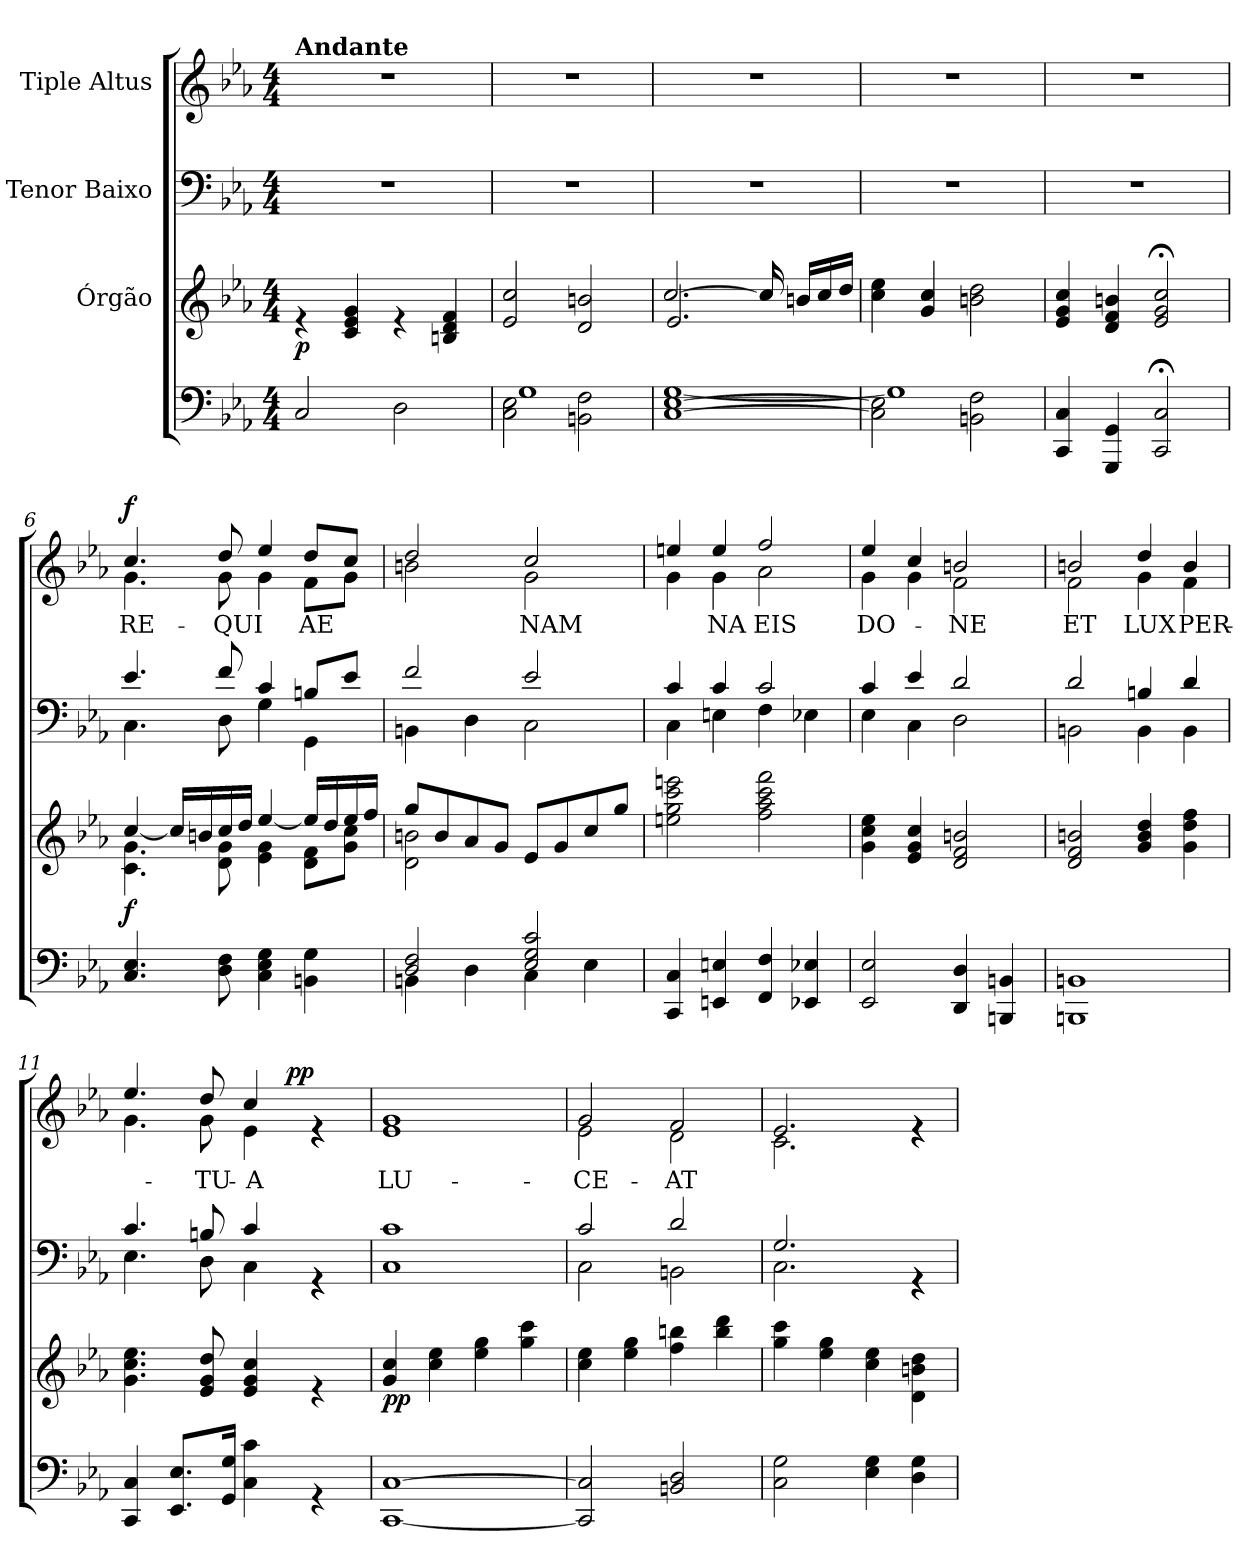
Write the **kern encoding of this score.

**kern	**dynam	**kern	**dynam	**kern	**kern	**text	**dynam
*part4	*part4	*part3	*part3	*part2	*part1	*part1	*part1
*staff4	*staff4	*staff3	*staff3	*staff2	*staff1	*staff1	*staff1
*	*	*I"Órgão	*	*I"Tenor Baixo	*I"Tiple Altus	*	*
*clefF4	*	*clefG2	*	*clefF4	*clefG2	*	*
*k[b-e-a-]	*	*k[b-e-a-]	*	*k[b-e-a-]	*k[b-e-a-]	*	*
*E-:	*	*E-:	*	*E-:	*E-:	*	*
*M4/4	*	*M4/4	*	*M4/4	*M4/4	*	*
=1	=1	=1	=1	=1	=1	=1	=1
!	!	!	!	!	!LO:TX:a:B:t=Andante	!	!
!	!	!	!LO:DY:b	!	!	!	!
2C/	.	4re	p	1r	1r	.	.
.	.	4c/ 4e-/ 4g/	.	.	.	.	.
2D\	.	4re	.	.	.	.	.
.	.	4Bn/ 4d/ 4f/	.	.	.	.	.
=2	=2	=2	=2	=2	=2	=2	=2
*^	*	*	*	*	*	*	*
2C\ 2E-\	1G	.	2e-/ 2cc/	.	1r	1r	.	.
2BBn\ 2F\	.	.	2d/ 2bn/	.	.	.	.	.
=3	=3	=3	=3	=3	=3	=3	=3	=3
*	*	*	*^	*	*	*	*	*
[>1C [>1E-	[>1G	.	[<2.cc/	2.e-/	.	1r	1r	.	.
.	.	.	16cc/]	4ryy	.	.	.	.	.
.	.	.	16bn/LL	.	.	.	.	.	.
.	.	.	16cc/	.	.	.	.	.	.
.	.	.	16dd/JJ	.	.	.	.	.	.
*	*	*	*v	*v	*	*	*	*	*
=4	=4	=4	=4	=4	=4	=4	=4	=4
2C\] 2E-\]	1G]	.	4cc\ 4ee-\	.	1r	1r	.	.
.	.	.	4g/ 4cc/	.	.	.	.	.
2BBn\ 2F\	.	.	2bn\ 2dd\	.	.	.	.	.
*v	*v	*	*	*	*	*	*	*
=5	=5	=5	=5	=5	=5	=5	=5
4CC/ 4C/	.	4e-/ 4g/ 4cc/	.	1r	1r	.	.
4GGG/ 4GG/	.	4d/ 4f/ 4bn/	.	.	.	.	.
2CC/; 2C/;	.	2e-/; 2g/; 2cc/;	.	.	.	.	.
!!LO:LB:g=z
=6	=6	=6	=6	=6	=6	=6	=6
*	*	*^	*	*^	*	*	*
!	!LO:DY:a	!	!	!	!	!	!	!LO:LY:b	!LO:DY:b
*	*	*	*	*	*	*	*^	*	*
4.C/ 4.E-/	f	4.c\ 4.g\	[<4cc/	.	4.e-/	4.C\	4.cc/	4.g\	RE-	f
.	.	.	16cc/LL]	.	.	.	.	.	.	.
.	.	.	16bn/	.	.	.	.	.	.	.
!	!	!	!	!	!	!	!	!	!LO:LY:b	!
8D\ 8F\	.	8d\ 8g\	16cc/	.	8f/	8D\	8dd/	8g\	QUI	.
.	.	.	16dd/JJ	.	.	.	.	.	.	.
!	!	!	!	!	!	!	!	!	!LO:LY:b	!
4C\ 4E-\ 4G\	.	4e-\ 4g\	[<4ee-/	.	4c/	4G\	4ee-/	4g\	.	.
!	!	!	!	!	!	!	!	!	!LO:LY:b	!
4BBn\ 4G\	.	8d\ 8f\L	16ee-/LL]	.	8Bn/L	4GG\	8dd/L	8f\L	AE	.
.	.	.	16dd/	.	.	.	.	.	.	.
.	.	8g\ 8cc\J	16ee-/	.	8e-/J	.	8cc/J	8g\J	.	.
.	.	.	16ff/JJ	.	.	.	.	.	.	.
=7	=7	=7	=7	=7	=7	=7	=7	=7	=7	=7
*^	*	*	*	*	*	*	*	*	*	*
!	!	!	!	!	!	!	!	!	!	!LO:LY:b	!
2D/ 2F/	4BBn\	.	2d\ 2bn\	8gg/L	.	2f/	4BBn\	2dd/	2bn\	.	.
.	.	.	.	8b/	.	.	.	.	.	.	.
.	4D\	.	.	8a-/	.	.	4D\	.	.	.	.
.	.	.	.	8g/J	.	.	.	.	.	.	.
!	!	!	!	!	!	!	!	!	!	!LO:LY:b	!
2E-/ 2G/ 2c/	4C\	.	2ryy	8e-/L	.	2e-/	2C\	2cc/	2g\	-NAM	.
.	.	.	.	8g/	.	.	.	.	.	.	.
.	4E-\	.	.	8cc/	.	.	.	.	.	.	.
.	.	.	.	8gg/J	.	.	.	.	.	.	.
*v	*v	*	*	*	*	*	*	*	*	*	*
=8	=8	=8	=8	=8	=8	=8	=8	=8	=8	=8
!	!	!	!	!	!	!	!	!	!LO:LY:b	!
*	*	*v	*v	*	*	*	*	*	*	*
4CC/ 4C/	.	2een\ 2gg\ 2ccc\ 2eeen\	.	4c/	4C\	4een/	4g\	.	.
!	!	!	!	!	!	!	!	!LO:LY:b	!
4EEn/ 4En/	.	.	.	4c/	4En\	4ee/	4g\	NA	.
!	!	!	!	!	!	!	!	!LO:LY:b	!
4FF/ 4F/	.	2ff\ 2aa-\ 2ccc\ 2fff\	.	2c/	4F\	2ff/	2a-\	-EIS	.
4EE-X/ 4E-X/	.	.	.	.	4E-X\	.	.	.	.
=9	=9	=9	=9	=9	=9	=9	=9	=9	=9
!	!	!	!	!	!	!	!	!LO:LY:b	!
2EE-/ 2E-/	.	4g\ 4cc\ 4ee-\	.	4c/	4E-\	4ee-/	4g\	DO-	.
!	!	!	!	!	!	!	!	!LO:LY:b	!
.	.	4e-/ 4g/ 4cc/	.	4e-/	4C\	4cc/	4g\	.	.
!	!	!	!	!	!	!	!	!LO:LY:b	!
4DD/ 4D/	.	2d/ 2f/ 2bn/	.	2d/	2D\	2bn/	2f\	-NE	.
4BBBn/ 4BBn/	.	.	.	.	.	.	.	.	.
!!LO:PB:g=z	!!
=10	=10	=10	=10	=10	=10	=10	=10	=10	=10
!	!	!	!	!	!	!	!	!LO:LY:b	!
1BBBn 1BBn	.	2d/ 2f/ 2bn/	.	2d/	2BBn\	2bn/	2f\	-ET	.
!	!	!	!	!	!	!	!	!LO:LY:b	!
.	.	4g/ 4b/ 4dd/	.	4Bn/	4BB\	4dd/	4g\	LUX	.
!	!	!	!	!	!	!	!	!LO:LY:b	!
.	.	4g\ 4dd\ 4ff\	.	4d/	4BB\	4b/	4f\	PER-	.
=11	=11	=11	=11	=11	=11	=11	=11	=11	=11
!	!	!	!	!	!	!	!	!LO:LY:b	!
*	*	*	*	*	*	*	*^	*	*
4CC/ 4C/	.	4.g\ 4.cc\ 4.ee-\	.	4.c/	4.E-\	4.ee-/	4.g\	2ryy	.	.
8.EE-/ 8.E-/L	.	.	.	.	.	.	.	.	.	.
!	!	!	!	!	!	!	!	!	!LO:LY:b	!
.	.	8e-/ 8g/ 8dd/	.	8Bn/	8D\	8dd/	8g\	.	-TU-	.
16GG/ 16G/Jk	.	.	.	.	.	.	.	.	.	.
!	!	!	!	!	!	!	!	!	!LO:LY:b	!
4C\ 4c\	.	4e-/ 4g/ 4cc/	.	4c/	4C\	4cc/	4e-\	8ryy	-A	.
.	.	.	.	.	.	.	.	32ryy	.	.
!	!	!	!	!	!	!	!	!	!	!LO:DY:b
.	.	.	.	.	.	.	.	4ryy	.	pp
4rGG	.	4re	.	4rGG	4rGG	4re	4re	.	.	.
.	.	.	.	.	.	.	.	16.ryy	.	.
=12	=12	=12	=12	=12	=12	=12	=12	=12	=12	=12
!	!	!	!LO:DY:b	!	!	!	!	!	!LO:LY:b	!
*	*	*	*	*	*	*	*v	*v	*	*
[<1CC [<1C	.	4g/ 4cc/	pp	1c	1C	1g	1e-	LU-	.
.	.	4cc\ 4ee-\	.	.	.	.	.	.	.
.	.	4ee-\ 4gg\	.	.	.	.	.	.	.
.	.	4gg\ 4ccc\	.	.	.	.	.	.	.
=13	=13	=13	=13	=13	=13	=13	=13	=13	=13
!	!	!	!	!	!	!	!	!LO:LY:b	!
2CC/] 2C/]	.	4cc\ 4ee-\	.	2c/	2C\	2g/	2e-\	-CE-	.
.	.	4ee-\ 4gg\	.	.	.	.	.	.	.
!	!	!	!	!	!	!	!	!LO:LY:b	!
2BBn/ 2D/	.	4ff\ 4bbn\	.	2d/	2BBn\	2f/	2d\	-AT	.
.	.	4bb\ 4ddd\	.	.	.	.	.	.	.
!!LO:LB:g=z	!!
=14	=14	=14	=14	=14	=14	=14	=14	=14	=14
!	!	!	!	!	!	!	!	!LO:LY:b	!
2C\ 2G\	.	4gg\ 4ccc\	.	2.G/	2.C\	2.e-/	2.c\	.	.
.	.	4ee-\ 4gg\	.	.	.	.	.	.	.
4E-\ 4G\	.	4cc\ 4ee-\	.	.	.	.	.	.	.
4D\ 4G\	.	4d\ 4bn\ 4dd\	.	4rGG	4rGG	4re	4re	.	.
*	*	*	*	*v	*v	*	*	*	*
*	*	*	*	*	*v	*v	*	*
=	=	=	=	=	=	=	=
*-	*-	*-	*-	*-	*-	*-	*-
